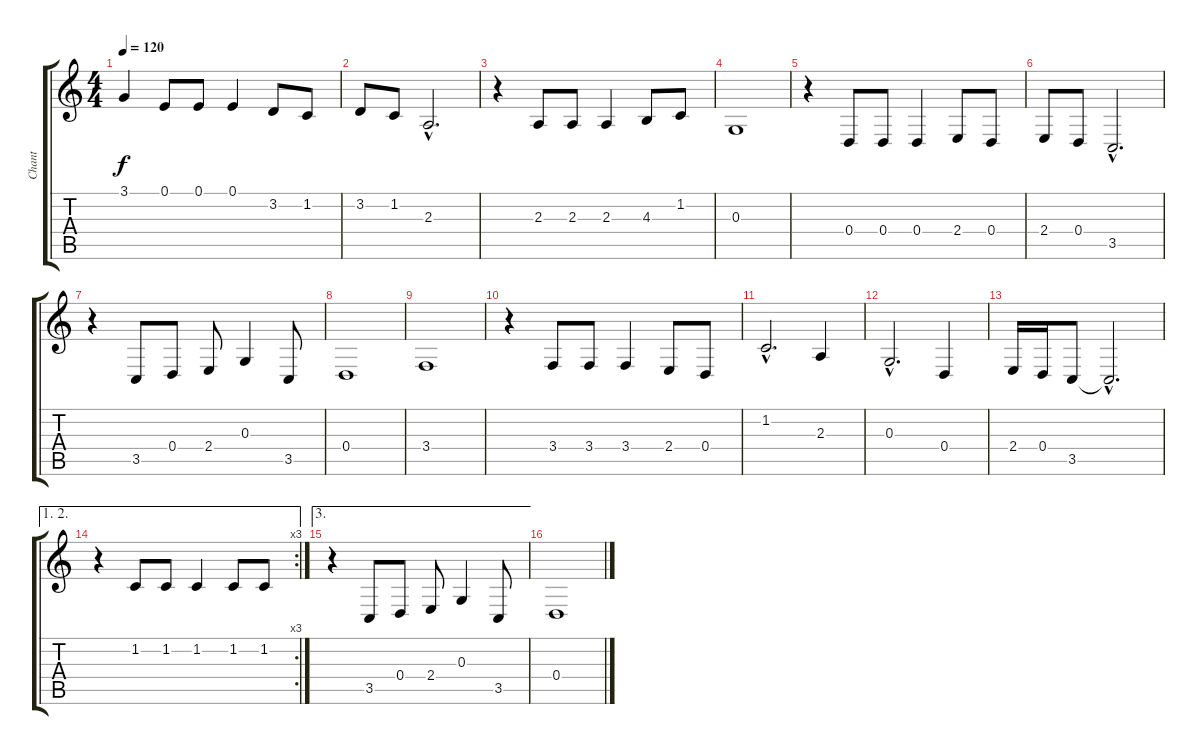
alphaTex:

\track ("Chant" "Chant") {instrument harmonica}
\staff {score tabs}
\tuning (E4 B3 G3 D3 A2 E2) {hide}
\ts (4 4)
\tempo 120
\clef g2
\ks c
3.1.4{dy f} 0.1.8 0.1.8 0.1.4 3.2.8 1.2.8 |
3.2.8 1.2.8 2.3{hac}.2{d} |
r.4 2.3.8 2.3.8 2.3.4 4.3.8 1.2.8 |
0.3.1 |
r.4 0.4.8 0.4.8 0.4.4 2.4.8 0.4.8 |
2.4.8 0.4.8 3.5{hac}.2{d} |
r.4 3.5.8 0.4.8 2.4.8 0.3.4 3.5.8 |
0.4.1 |
3.4.1 |
r.4 3.4.8 3.4.8 3.4.4 2.4.8 0.4.8 |
1.2{hac}.2{d} 2.3.4 |
0.3{hac}.2{d} 0.4.4 |
2.4.16 0.4.16 3.5.8 3.5{hac t}.2{d} |
\ae (1 2)
\rc 3
r.4 1.2.8 1.2.8 1.2.4 1.2.8 1.2.8 |
\ae 3
r.4 3.5.8 0.4.8 2.4.8 0.3.4 3.5.8 |
0.4.1
